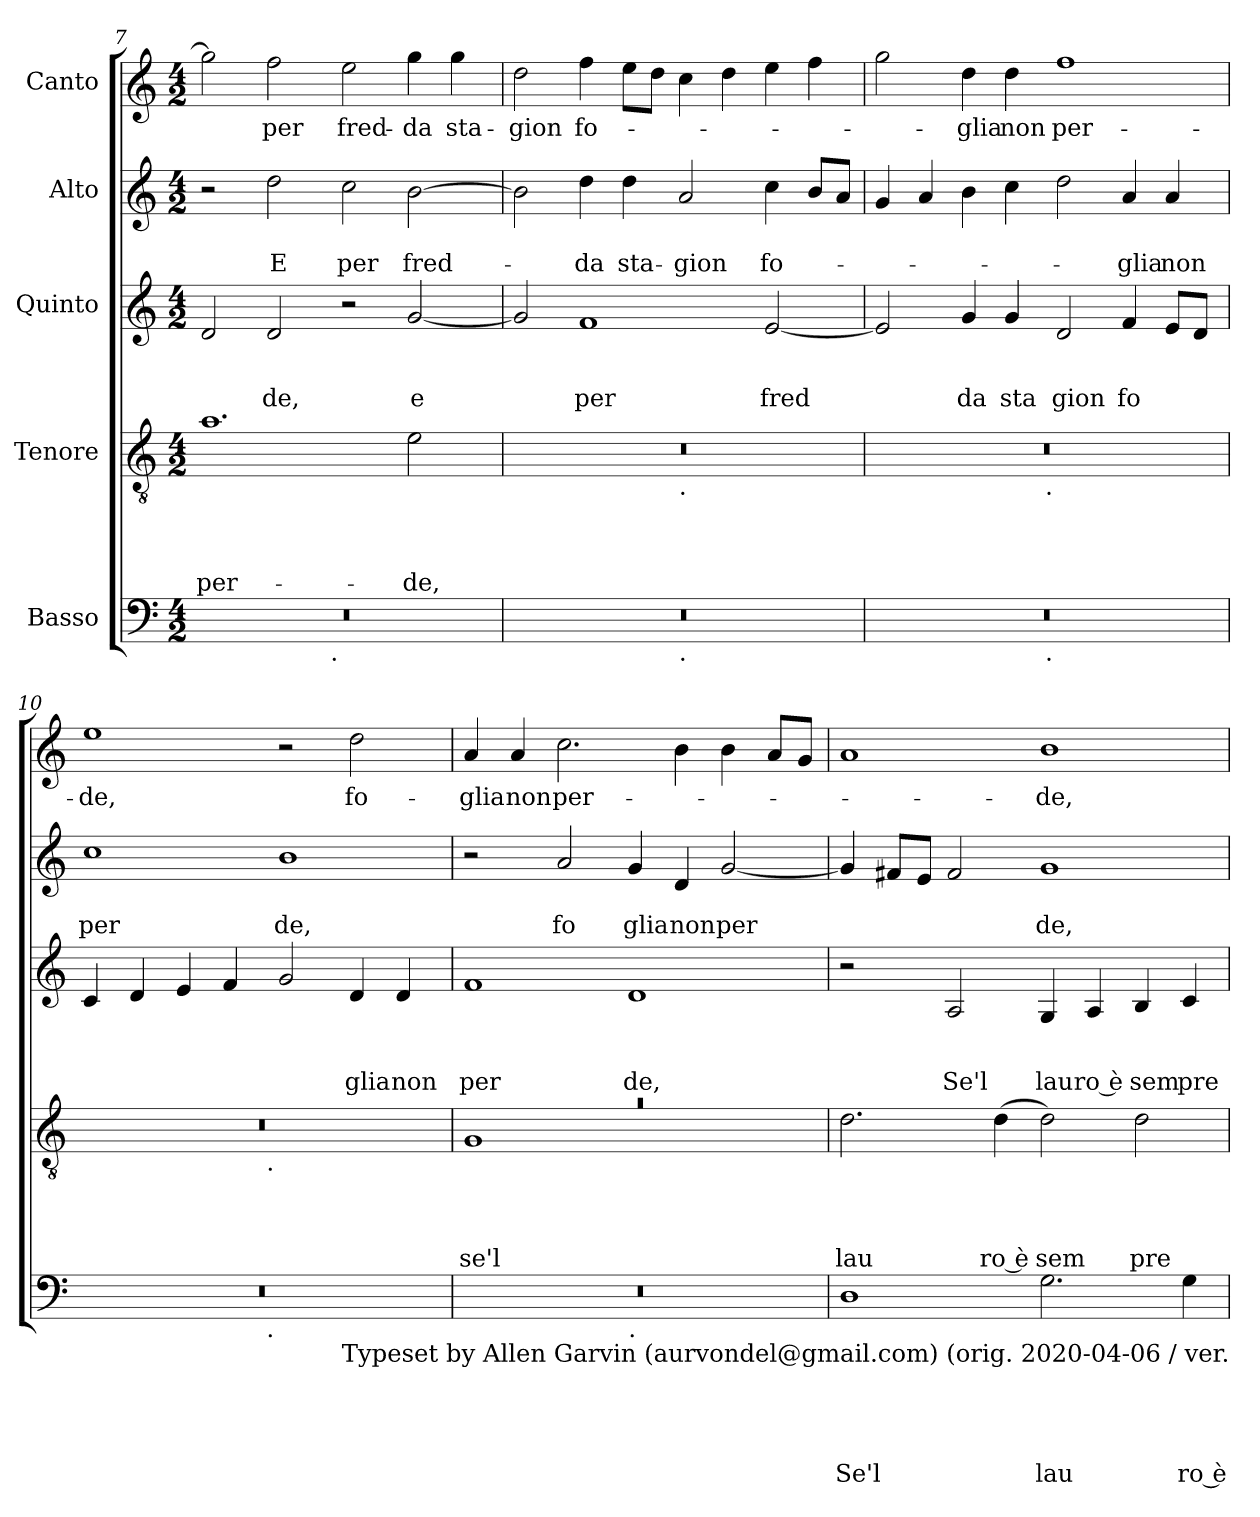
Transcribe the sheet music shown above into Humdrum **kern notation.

**kern	**text	**text	**text	**text	**text	**kern	**text	**text	**text	**text	**kern	**text	**text	**text	**kern	**text	**text	**kern	**text
*part5	*part5	*part5	*part5	*part5	*part5	*part4	*part4	*part4	*part4	*part4	*part3	*part3	*part3	*part3	*part2	*part2	*part2	*part1	*part1
*staff5	*staff5	*staff5	*staff5	*staff5	*staff5	*staff4	*staff4	*staff4	*staff4	*staff4	*staff3	*staff3	*staff3	*staff3	*staff2	*staff2	*staff2	*staff1	*staff1
*I"Basso	*	*	*	*	*	*I"Tenore	*	*	*	*	*I"Quinto	*	*	*	*I"Alto	*	*	*I"Canto	*
*clefF4	*	*	*	*	*	*clefGv2	*	*	*	*	*clefG2	*	*	*	*clefG2	*	*	*clefG2	*
*k[]	*	*	*	*	*	*k[]	*	*	*	*	*k[]	*	*	*	*k[]	*	*	*k[]	*
*C:	*	*	*	*	*	*C:	*	*	*	*	*C:	*	*	*	*C:	*	*	*C:	*
*M4/2	*	*	*	*	*	*M4/2	*	*	*	*	*M4/2	*	*	*	*M4/2	*	*	*M4/2	*
=7	=7	=7	=7	=7	=7	=7	=7	=7	=7	=7	=7	=7	=7	=7	=7	=7	=7	=7	=7
!	!	!	!	!	!	!	!	!	!	!LO:LY:b	!	!	!	!	!	!	!	!	!
*^	*	*	*	*	*	*	*	*	*	*	*	*	*	*	*	*	*	*	*
0r	2ryy	.	.	.	.	.	1.a	.	.	.	per-	2d/	.	.	.	2r	.	.	2gg\]	.
!	!	!	!	!	!	!	!	!	!	!	!	!	!	!	!LO:LY:b	!	!	!LO:LY:b	!	!LO:LY:b
.	4...ryy	.	.	.	.	.	.	.	.	.	.	2d/	.	.	de,	2dd\	.	E	2ff\	per
!	!LO:TX:b:t=.	!	!	!	!	!	!	!	!	!	!	!	!	!	!	!	!	!	!	!
.	1ryy	.	.	.	.	.	.	.	.	.	.	.	.	.	.	.	.	.	.	.
!	!	!	!	!	!	!	!	!	!	!	!	!	!	!	!	!	!	!LO:LY:b	!	!LO:LY:b
.	.	.	.	.	.	.	.	.	.	.	.	2r	.	.	.	2cc\	.	per	2ee\	fred-
!	!	!	!	!	!	!	!	!	!	!	!LO:LY:b	!	!	!	!LO:LY:b	!	!	!LO:LY:b	!	!LO:LY:b
.	.	.	.	.	.	.	2e\	.	.	.	-de,	[<2g/	.	.	e	[>2b\	.	fred-	4gg\	-da
!	!	!	!	!	!	!	!	!	!	!	!	!	!	!	!	!	!	!	!	!LO:LY:b
.	.	.	.	.	.	.	.	.	.	.	.	.	.	.	.	.	.	.	4gg\	sta-
.	32ryy	.	.	.	.	.	.	.	.	.	.	.	.	.	.	.	.	.	.	.
=8	=8	=8	=8	=8	=8	=8	=8	=8	=8	=8	=8	=8	=8	=8	=8	=8	=8	=8	=8	=8
!	!	!	!	!	!	!	!	!	!	!	!	!	!	!	!	!	!	!	!	!LO:LY:b
*	*	*	*	*	*	*	*^	*	*	*	*	*	*	*	*	*	*	*	*	*
0r	1ryy	.	.	.	.	.	0r	1ryy	.	.	.	.	2g/]	.	.	.	2b\]	.	.	2dd\	-gion
!	!	!	!	!	!	!	!	!	!	!	!	!	!	!	!	!LO:LY:b	!	!	!LO:LY:b	!	!LO:LY:b
.	.	.	.	.	.	.	.	.	.	.	.	.	1f	.	.	per	4dd\	.	-da	4ff\	fo-
!	!	!	!	!	!	!	!	!	!	!	!	!	!	!	!	!	!	!	!LO:LY:b	!	!
.	.	.	.	.	.	.	.	.	.	.	.	.	.	.	.	.	4dd\	.	sta-	8ee\L	.
.	.	.	.	.	.	.	.	.	.	.	.	.	.	.	.	.	.	.	.	8dd\J	.
!	!	!	!	!	!	!	!	!LO:TX:b:t=.	!	!	!	!	!	!	!	!	!	!	!	!	!
!	!LO:TX:b:t=.	!	!	!	!	!	!	!	!	!	!	!	!	!	!	!	!	!	!	!	!
!	!	!	!	!	!	!	!	!	!	!	!	!	!	!	!	!	!	!	!LO:LY:b	!	!
.	1ryy	.	.	.	.	.	.	1ryy	.	.	.	.	.	.	.	.	2a/	.	-gion	4cc\	.
.	.	.	.	.	.	.	.	.	.	.	.	.	.	.	.	.	.	.	.	4dd\	.
!	!	!	!	!	!	!	!	!	!	!	!	!	!	!	!	!LO:LY:b	!	!	!LO:LY:b	!	!
.	.	.	.	.	.	.	.	.	.	.	.	.	[<2e/	.	.	fred	4cc\	.	fo-	4ee\	.
.	.	.	.	.	.	.	.	.	.	.	.	.	.	.	.	.	8b/L	.	.	4ff\	.
.	.	.	.	.	.	.	.	.	.	.	.	.	.	.	.	.	8a/J	.	.	.	.
=9	=9	=9	=9	=9	=9	=9	=9	=9	=9	=9	=9	=9	=9	=9	=9	=9	=9	=9	=9	=9	=9
0r	2ryy	.	.	.	.	.	0r	2ryy	.	.	.	.	2e/]	.	.	.	4g/	.	.	2gg\	.
.	.	.	.	.	.	.	.	.	.	.	.	.	.	.	.	.	4a/	.	.	.	.
!	!	!	!	!	!	!	!	!	!	!	!	!	!	!	!	!LO:LY:b	!	!	!	!	!LO:LY:b
.	4...ryy	.	.	.	.	.	.	4...ryy	.	.	.	.	4g/	.	.	da	4b\	.	.	4dd\	-glia
!	!	!	!	!	!	!	!	!	!	!	!	!	!	!	!	!LO:LY:b	!	!	!	!	!LO:LY:b
.	.	.	.	.	.	.	.	.	.	.	.	.	4g/	.	.	sta	4cc\	.	.	4dd\	non
!	!	!	!	!	!	!	!	!LO:TX:b:t=.	!	!	!	!	!	!	!	!	!	!	!	!	!
!	!LO:TX:b:t=.	!	!	!	!	!	!	!	!	!	!	!	!	!	!	!	!	!	!	!	!
.	1ryy	.	.	.	.	.	.	1ryy	.	.	.	.	.	.	.	.	.	.	.	.	.
!	!	!	!	!	!	!	!	!	!	!	!	!	!	!	!	!LO:LY:b	!	!	!	!	!LO:LY:b
.	.	.	.	.	.	.	.	.	.	.	.	.	2d/	.	.	gion	2dd\	.	.	1ff	per-
!	!	!	!	!	!	!	!	!	!	!	!	!	!	!	!	!LO:LY:b	!	!	!LO:LY:b	!	!
.	.	.	.	.	.	.	.	.	.	.	.	.	4f/	.	.	fo	4a/	.	-glia	.	.
!	!	!	!	!	!	!	!	!	!	!	!	!	!	!	!	!	!	!	!LO:LY:b	!	!
.	.	.	.	.	.	.	.	.	.	.	.	.	8e/L	.	.	.	4a/	.	non	.	.
.	.	.	.	.	.	.	.	.	.	.	.	.	8d/J	.	.	.	.	.	.	.	.
.	32ryy	.	.	.	.	.	.	32ryy	.	.	.	.	.	.	.	.	.	.	.	.	.
!!LO:LB:g=z
=10	=10	=10	=10	=10	=10	=10	=10	=10	=10	=10	=10	=10	=10	=10	=10	=10	=10	=10	=10	=10	=10
!	!	!	!	!	!	!	!	!	!	!	!	!	!	!	!	!	!	!	!LO:LY:b	!	!LO:LY:b
0r	2ryy	.	.	.	.	.	0r	2ryy	.	.	.	.	4c/	.	.	.	1cc	.	per	1ee	-de,
.	.	.	.	.	.	.	.	.	.	.	.	.	4d/	.	.	.	.	.	.	.	.
.	4...ryy	.	.	.	.	.	.	4...ryy	.	.	.	.	4e/	.	.	.	.	.	.	.	.
.	.	.	.	.	.	.	.	.	.	.	.	.	4f/	.	.	.	.	.	.	.	.
!	!	!	!	!	!	!	!	!LO:TX:b:t=.	!	!	!	!	!	!	!	!	!	!	!	!	!
!	!LO:TX:b:t=.	!	!	!	!	!	!	!	!	!	!	!	!	!	!	!	!	!	!	!	!
.	1ryy	.	.	.	.	.	.	1ryy	.	.	.	.	.	.	.	.	.	.	.	.	.
!	!	!	!	!	!	!	!	!	!	!	!	!	!	!	!	!	!	!	!LO:LY:b	!	!
.	.	.	.	.	.	.	.	.	.	.	.	.	2g/	.	.	.	1b	.	de,	2r	.
!	!	!	!	!	!	!	!	!	!	!	!	!	!	!	!	!LO:LY:b	!	!	!	!	!LO:LY:b
.	.	.	.	.	.	.	.	.	.	.	.	.	4d/	.	.	glia	.	.	.	2dd\	fo-
!	!	!	!	!	!	!	!	!	!	!	!	!	!	!	!	!LO:LY:b	!	!	!	!	!
.	.	.	.	.	.	.	.	.	.	.	.	.	4d/	.	.	non	.	.	.	.	.
.	32ryy	.	.	.	.	.	.	32ryy	.	.	.	.	.	.	.	.	.	.	.	.	.
=11	=11	=11	=11	=11	=11	=11	=11	=11	=11	=11	=11	=11	=11	=11	=11	=11	=11	=11	=11	=11	=11
!	!	!	!	!	!	!	!LO:N:vis=1	!	!	!	!	!LO:LY:b	!	!	!	!LO:LY:b	!	!	!	!	!LO:LY:b
0r	1ryy	.	.	.	.	.	0ra	1G	.	.	.	se'l	1f	.	.	per	2r	.	.	4a/	-glia
!	!	!	!	!	!	!	!	!	!	!	!	!	!	!	!	!	!	!	!	!	!LO:LY:b
.	.	.	.	.	.	.	.	.	.	.	.	.	.	.	.	.	.	.	.	4a/	non
!	!	!	!	!	!	!	!	!	!	!	!	!	!	!	!	!	!	!	!LO:LY:b	!	!LO:LY:b
.	.	.	.	.	.	.	.	.	.	.	.	.	.	.	.	.	2a/	.	fo	2.cc\	per-
!	!LO:TX:b:t=.	!	!	!	!	!	!	!	!	!	!	!	!	!	!	!	!	!	!	!	!
!	!	!	!	!	!	!	!	!	!	!	!	!	!	!	!	!LO:LY:b	!	!	!LO:LY:b	!	!
.	1ryy	.	.	.	.	.	.	1ryy	.	.	.	.	1d	.	.	de,	4g/	.	glia	.	.
!	!	!	!	!	!	!	!	!	!	!	!	!	!	!	!	!	!	!	!LO:LY:b	!	!
.	.	.	.	.	.	.	.	.	.	.	.	.	.	.	.	.	4d/	.	non	4b\	.
!	!	!	!	!	!	!	!	!	!	!	!	!	!	!	!	!	!	!	!LO:LY:b	!	!
.	.	.	.	.	.	.	.	.	.	.	.	.	.	.	.	.	[<2g/	.	per	4b\	.
.	.	.	.	.	.	.	.	.	.	.	.	.	.	.	.	.	.	.	.	8a/L	.
.	.	.	.	.	.	.	.	.	.	.	.	.	.	.	.	.	.	.	.	8g/J	.
*	*	*	*	*	*	*	*v	*v	*	*	*	*	*	*	*	*	*	*	*	*	*
=12	=12	=12	=12	=12	=12	=12	=12	=12	=12	=12	=12	=12	=12	=12	=12	=12	=12	=12	=12	=12
!	!	!	!	!	!	!LO:LY:b	!	!	!	!	!LO:LY:b	!	!	!	!	!	!	!	!	!
*v	*v	*	*	*	*	*	*	*	*	*	*	*	*	*	*	*	*	*	*	*
1D	.	.	.	.	Se'l	2.d\	.	.	.	lau	2r	.	.	.	4g/]	.	.	1a	.
.	.	.	.	.	.	.	.	.	.	.	.	.	.	.	8f#/L	.	.	.	.
.	.	.	.	.	.	.	.	.	.	.	.	.	.	.	8e/J	.	.	.	.
!	!	!	!	!	!	!	!	!	!	!	!	!	!	!LO:LY:b	!	!	!	!	!
.	.	.	.	.	.	.	.	.	.	.	2A/	.	.	Se'l	2f#/	.	.	.	.
!	!	!	!	!	!	!	!	!	!	!LO:LY:b:rj	!	!	!	!	!	!	!	!	!
.	.	.	.	.	.	(<4d\	.	.	.	ro è	.	.	.	.	.	.	.	.	.
!	!	!	!	!	!LO:LY:b	!	!	!	!	!LO:LY:b	!	!	!	!LO:LY:b	!	!	!LO:LY:b	!	!LO:LY:b
2.G\	.	.	.	.	lau	2d\)	.	.	.	sem	4G/	.	.	lau	1g	.	de,	1b	-de,
!	!	!	!	!	!	!	!	!	!	!	!	!	!	!LO:LY:b:rj	!	!	!	!	!
.	.	.	.	.	.	.	.	.	.	.	4A/	.	.	ro è	.	.	.	.	.
!	!	!	!	!	!	!	!	!	!	!LO:LY:b	!	!	!	!LO:LY:b	!	!	!	!	!
.	.	.	.	.	.	2d\	.	.	.	pre	4B/	.	.	sem	.	.	.	.	.
!	!	!	!	!	!LO:LY:b:rj	!	!	!	!	!	!	!	!	!LO:LY:b	!	!	!	!	!
4G\	.	.	.	.	ro è	.	.	.	.	.	4c/	.	.	pre	.	.	.	.	.
!LO:TX:b:t=Typeset by Allen Garvin (aurvondel@gmail.com) (orig. 2020-04-06 / ver.	!	!	!	!	!	!	!	!	!	!	!	!	!	!	!	!	!	!	!
=	=	=	=	=	=	=	=	=	=	=	=	=	=	=	=	=	=	=	=
*-	*-	*-	*-	*-	*-	*-	*-	*-	*-	*-	*-	*-	*-	*-	*-	*-	*-	*-	*-
